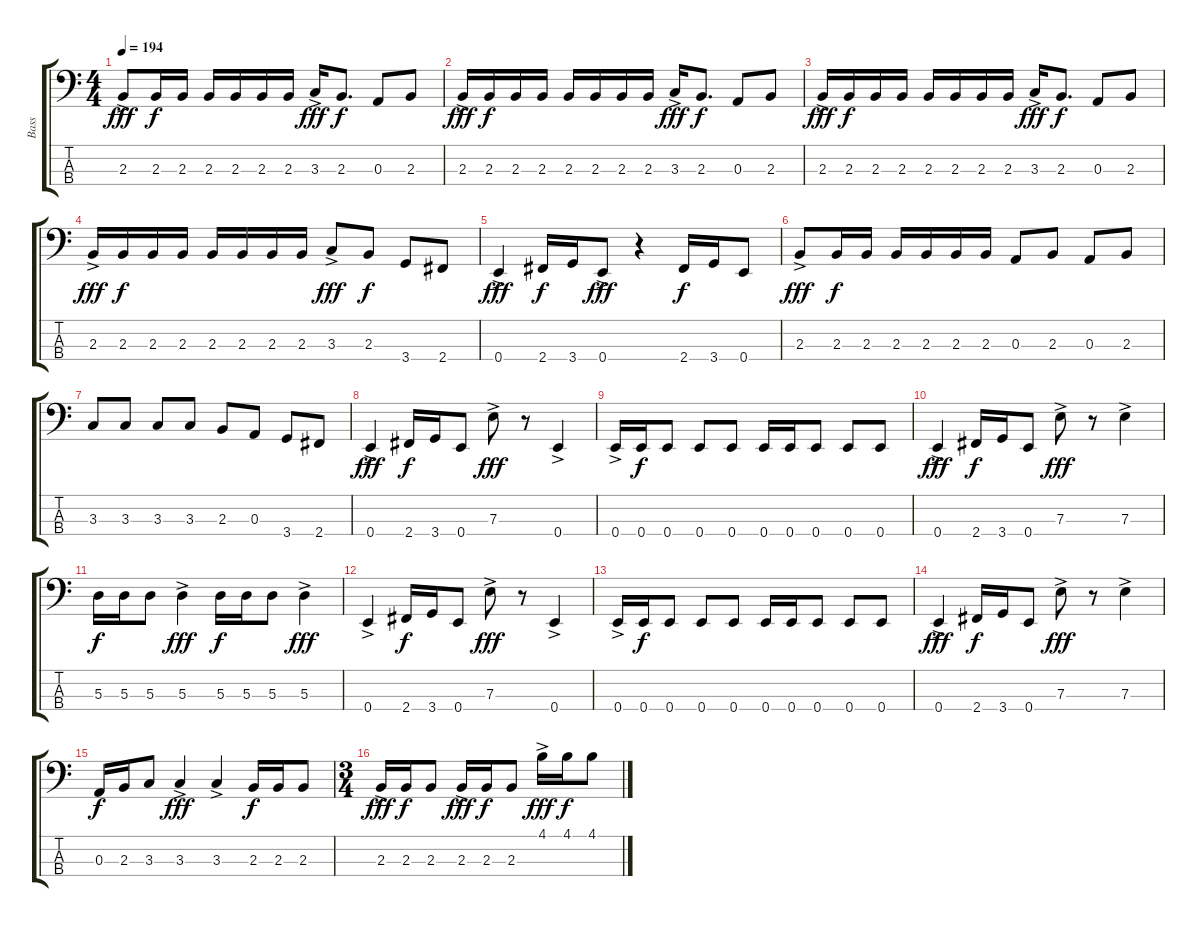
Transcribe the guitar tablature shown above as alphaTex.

\track ("Bass" "Bass") {instrument electricbasspick}
\staff {score tabs}
\tuning (G2 D2 A1 E1) {hide}
\ts (4 4)
\tempo 194
\clef f4
\ks c
2.3{ac}.8{dy fff} 2.3.16{dy f} 2.3.16 2.3.16 2.3.16 2.3.16 2.3.16 3.3{ac}.16{dy fff} 2.3.8{d dy f} 0.3.8 2.3.8 |
2.3{ac}.16{dy fff} 2.3.16{dy f} 2.3.16 2.3.16 2.3.16 2.3.16 2.3.16 2.3.16 3.3{ac}.16{dy fff} 2.3.8{d dy f} 0.3.8 2.3.8 |
2.3{ac}.16{dy fff} 2.3.16{dy f} 2.3.16 2.3.16 2.3.16 2.3.16 2.3.16 2.3.16 3.3{ac}.16{dy fff} 2.3.8{d dy f} 0.3.8 2.3.8 |
2.3{ac}.16{dy fff} 2.3.16{dy f} 2.3.16 2.3.16 2.3.16 2.3.16 2.3.16 2.3.16 3.3{ac}.8{dy fff} 2.3.8{dy f} 3.4.8 2.4.8 |
0.4{ac}.4{dy fff} 2.4.16{dy f} 3.4.16 0.4{ac}.8{dy fff} r.4 2.4.16{dy f} 3.4.16 0.4.8 |
2.3{ac}.8{dy fff} 2.3.16{dy f} 2.3.16 2.3.16 2.3.16 2.3.16 2.3.16 0.3.8 2.3.8 0.3.8 2.3.8 |
3.3.8 3.3.8 3.3.8 3.3.8 2.3.8 0.3.8 3.4.8 2.4.8 |
0.4{ac}.4{dy fff} 2.4.16{dy f} 3.4.16 0.4.8 7.3{ac}.8{dy fff} r.8 0.4{ac}.4 |
0.4{ac}.16 0.4.16{dy f} 0.4.8 0.4.8 0.4.8 0.4.16 0.4.16 0.4.8 0.4.8 0.4.8 |
0.4{ac}.4{dy fff} 2.4.16{dy f} 3.4.16 0.4.8 7.3{ac}.8{dy fff} r.8 7.3{ac}.4 |
5.3.16{dy f} 5.3.16 5.3.8 5.3{ac}.4{dy fff} 5.3.16{dy f} 5.3.16 5.3.8 5.3{ac}.4{dy fff} |
0.4{ac}.4 2.4.16{dy f} 3.4.16 0.4.8 7.3{ac}.8{dy fff} r.8 0.4{ac}.4 |
0.4{ac}.16 0.4.16{dy f} 0.4.8 0.4.8 0.4.8 0.4.16 0.4.16 0.4.8 0.4.8 0.4.8 |
0.4{ac}.4{dy fff} 2.4.16{dy f} 3.4.16 0.4.8 7.3{ac}.8{dy fff} r.8 7.3{ac}.4 |
0.3.16{dy f} 2.3.16 3.3.8 3.3{ac}.4{dy fff} 3.3{ac}.4 2.3.16{dy f} 2.3.16 2.3.8 |
\ts (3 4)
2.3{ac}.16{dy fff} 2.3.16{dy f} 2.3.8 2.3{ac}.16{dy fff} 2.3.16{dy f} 2.3.8 4.1{ac}.16{dy fff} 4.1.16{dy f} 4.1.8
